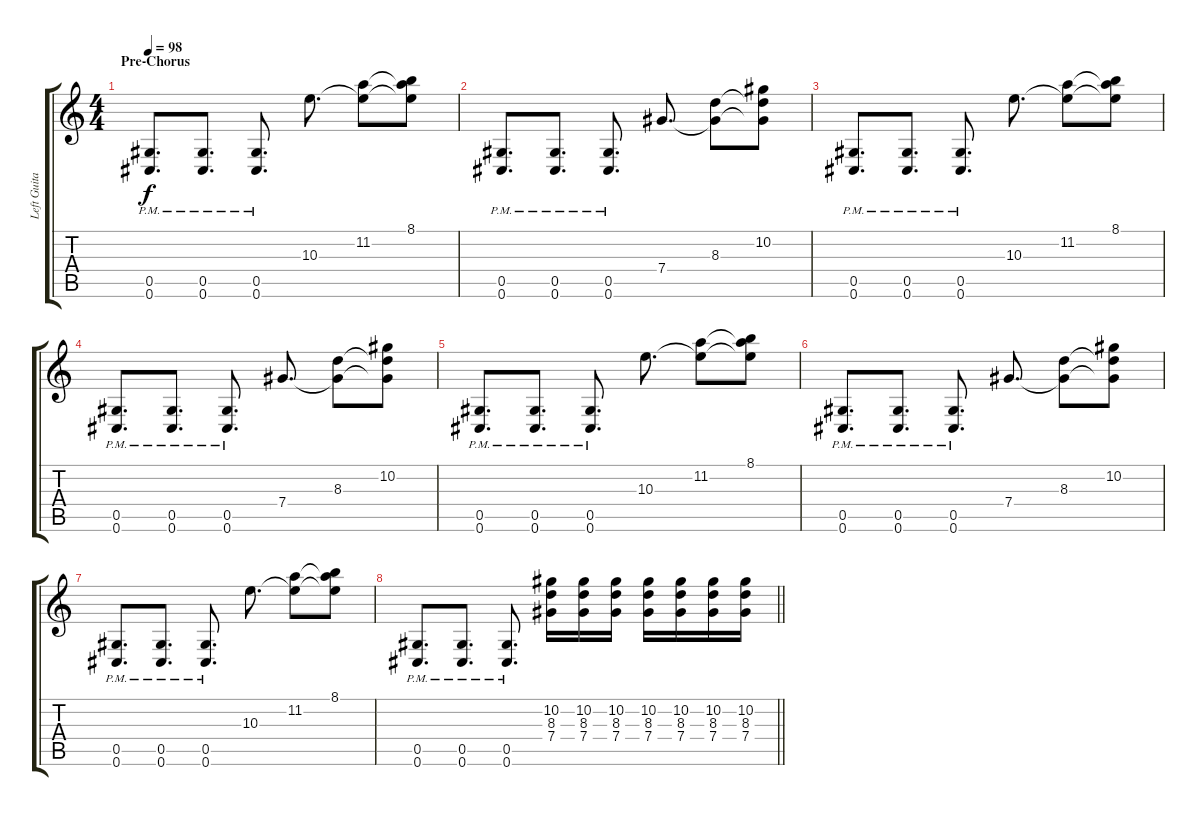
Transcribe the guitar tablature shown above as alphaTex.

\track ("Left Guitar" "Left Guita") {instrument distortionguitar}
\staff {score tabs}
\tuning (Eb4 Bb3 Gb3 Db3 Ab2 Db2) {hide}
\ts (4 4)
\section ("" "Pre-Chorus")
\tempo 98
\clef g2
\ks c
(0.5{pm} 0.6{pm}).8{d dy f} (0.5{pm} 0.6{pm}).8{d} (0.5{pm} 0.6{pm}).8{d} 10.3.8{d} (11.2 10.3{t}).8 (8.1 11.2{t} 10.3{t}).8 |
(0.5{pm} 0.6{pm}).8{d} (0.5{pm} 0.6{pm}).8{d} (0.5{pm} 0.6{pm}).8{d} 7.4.8{d} (8.3 7.4{t}).8 (10.2 8.3{t} 7.4{t}).8 |
(0.5{pm} 0.6{pm}).8{d} (0.5{pm} 0.6{pm}).8{d} (0.5{pm} 0.6{pm}).8{d} 10.3.8{d} (11.2 10.3{t}).8 (8.1 11.2{t} 10.3{t}).8 |
(0.5{pm} 0.6{pm}).8{d} (0.5{pm} 0.6{pm}).8{d} (0.5{pm} 0.6{pm}).8{d} 7.4.8{d} (8.3 7.4{t}).8 (10.2 8.3{t} 7.4{t}).8 |
(0.5{pm} 0.6{pm}).8{d} (0.5{pm} 0.6{pm}).8{d} (0.5{pm} 0.6{pm}).8{d} 10.3.8{d} (11.2 10.3{t}).8 (8.1 11.2{t} 10.3{t}).8 |
(0.5{pm} 0.6{pm}).8{d} (0.5{pm} 0.6{pm}).8{d} (0.5{pm} 0.6{pm}).8{d} 7.4.8{d} (8.3 7.4{t}).8 (10.2 8.3{t} 7.4{t}).8 |
(0.5{pm} 0.6{pm}).8{d} (0.5{pm} 0.6{pm}).8{d} (0.5{pm} 0.6{pm}).8{d} 10.3.8{d} (11.2 10.3{t}).8 (8.1 11.2{t} 10.3{t}).8 |
\barLineRight lightlight
(0.5{pm} 0.6{pm}).8{d} (0.5{pm} 0.6{pm}).8{d} (0.5{pm} 0.6{pm}).8{d} (10.2 8.3 7.4).16 (10.2 8.3 7.4).16 (10.2 8.3 7.4).16 (10.2 8.3 7.4).16 (10.2 8.3 7.4).16 (10.2 8.3 7.4).16 (10.2 8.3 7.4).16
